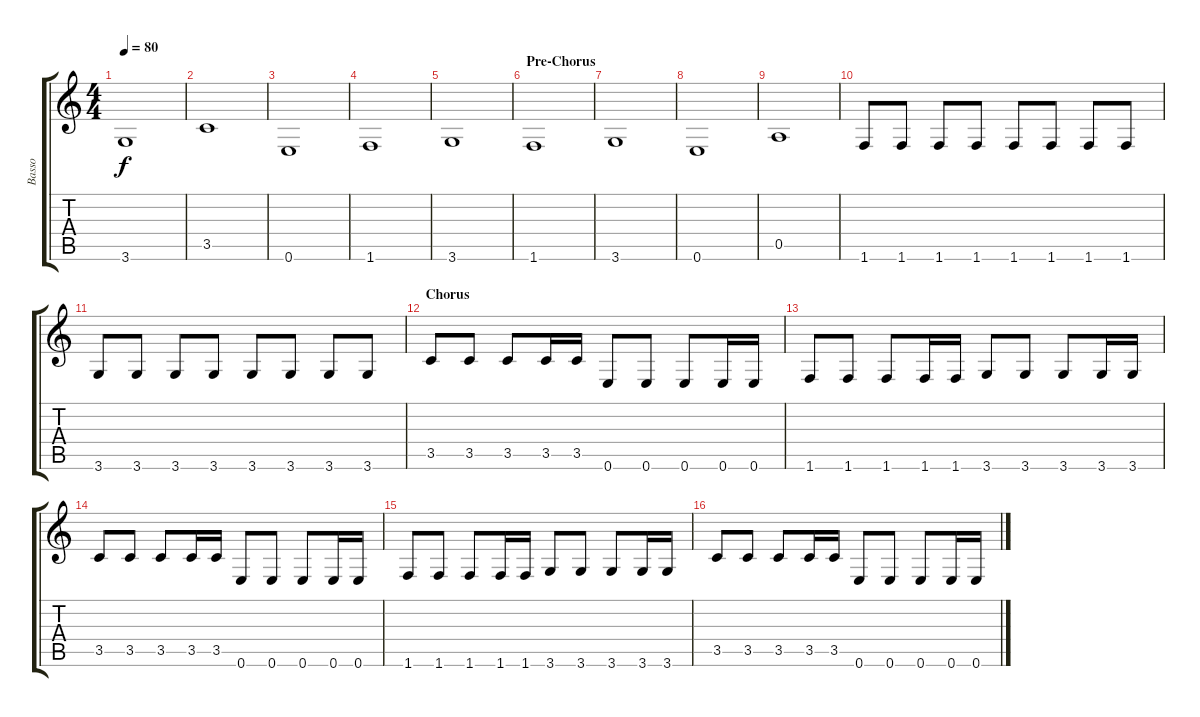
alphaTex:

\track ("Basso" "Basso") {instrument acousticbass}
\staff {score tabs}
\tuning (E4 B3 G3 D3 A2 E2) {hide}
\ts (4 4)
\tempo 80
\clef g2
\ks c
3.6.1{dy f} |
3.5.1 |
0.6.1 |
1.6.1 |
3.6.1 |
\section ("" "Pre-Chorus")
1.6.1 |
3.6.1 |
0.6.1 |
0.5.1 |
1.6.8 1.6.8 1.6.8 1.6.8 1.6.8 1.6.8 1.6.8 1.6.8 |
3.6.8 3.6.8 3.6.8 3.6.8 3.6.8 3.6.8 3.6.8 3.6.8 |
\section ("" "Chorus")
3.5.8 3.5.8 3.5.8 3.5.16 3.5.16 0.6.8 0.6.8 0.6.8 0.6.16 0.6.16 |
1.6.8 1.6.8 1.6.8 1.6.16 1.6.16 3.6.8 3.6.8 3.6.8 3.6.16 3.6.16 |
3.5.8 3.5.8 3.5.8 3.5.16 3.5.16 0.6.8 0.6.8 0.6.8 0.6.16 0.6.16 |
1.6.8 1.6.8 1.6.8 1.6.16 1.6.16 3.6.8 3.6.8 3.6.8 3.6.16 3.6.16 |
3.5.8 3.5.8 3.5.8 3.5.16 3.5.16 0.6.8 0.6.8 0.6.8 0.6.16 0.6.16
